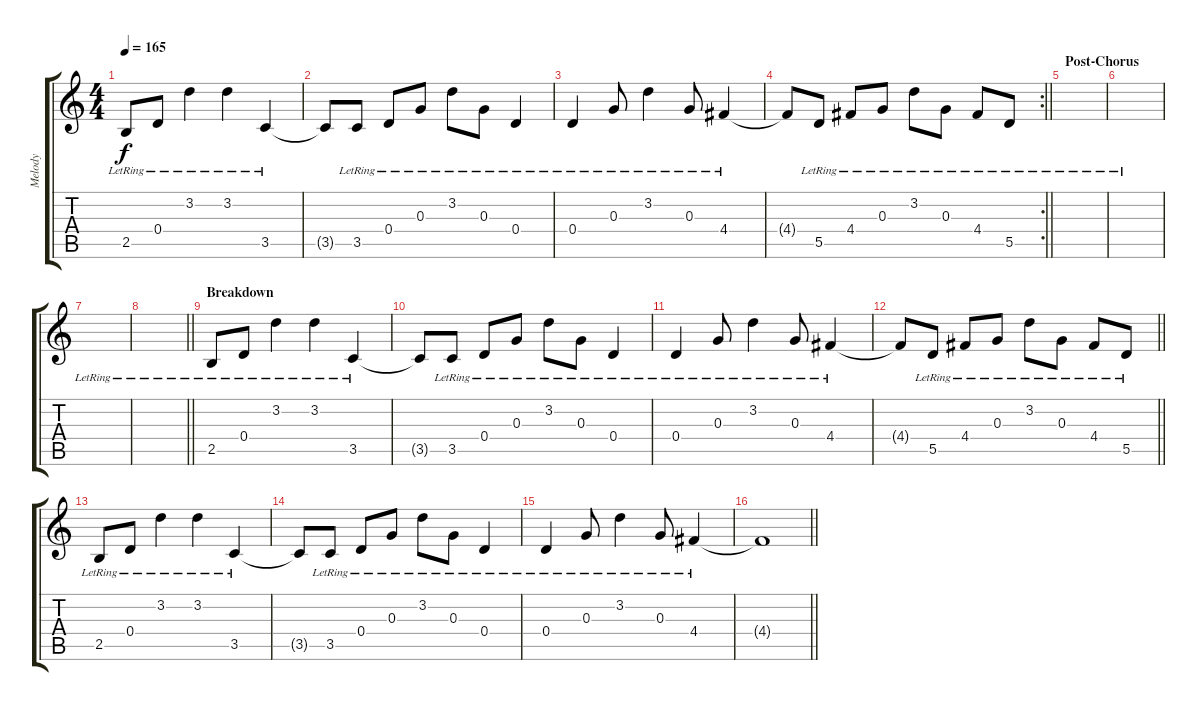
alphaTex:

\track ("Melody" "Melody") {instrument electricguitarclean}
\staff {score tabs}
\tuning (E4 B3 G3 D3 A2 E2) {hide}
\ts (4 4)
\tempo 165
\clef g2
\ks c
2.5{lr}.8{dy f} 0.4{lr}.8 3.2{lr}.4 3.2{lr}.4 3.5{lr}.4 |
3.5{t}.8 3.5{lr}.8 0.4{lr}.8 0.3{lr}.8 3.2{lr}.8 0.3{lr}.8 0.4{lr}.4 |
0.4{lr}.4 0.3{lr}.8 3.2{lr}.4 0.3{lr}.8 4.4{lr}.4 |
\rc 2
\barLineRight lightlight
4.4{t}.8 5.5{lr}.8 4.4{lr}.8 0.3{lr}.8 3.2{lr}.8 0.3{lr}.8 4.4{lr}.8 5.5{lr}.8 |
\section ("" "Post-Chorus")
|
|
|
\barLineRight lightlight
|
\section ("" "Breakdown")
2.5{lr}.8 0.4{lr}.8 3.2{lr}.4 3.2{lr}.4 3.5{lr}.4 |
3.5{t}.8 3.5{lr}.8 0.4{lr}.8 0.3{lr}.8 3.2{lr}.8 0.3{lr}.8 0.4{lr}.4 |
0.4{lr}.4 0.3{lr}.8 3.2{lr}.4 0.3{lr}.8 4.4{lr}.4 |
\barLineRight lightlight
4.4{t}.8 5.5{lr}.8 4.4{lr}.8 0.3{lr}.8 3.2{lr}.8 0.3{lr}.8 4.4{lr}.8 5.5{lr}.8 |
2.5{lr}.8 0.4{lr}.8 3.2{lr}.4 3.2{lr}.4 3.5{lr}.4 |
3.5{t}.8 3.5{lr}.8 0.4{lr}.8 0.3{lr}.8 3.2{lr}.8 0.3{lr}.8 0.4{lr}.4 |
0.4{lr}.4 0.3{lr}.8 3.2{lr}.4 0.3{lr}.8 4.4{lr}.4 |
\barLineRight lightlight
4.4{t}.1
